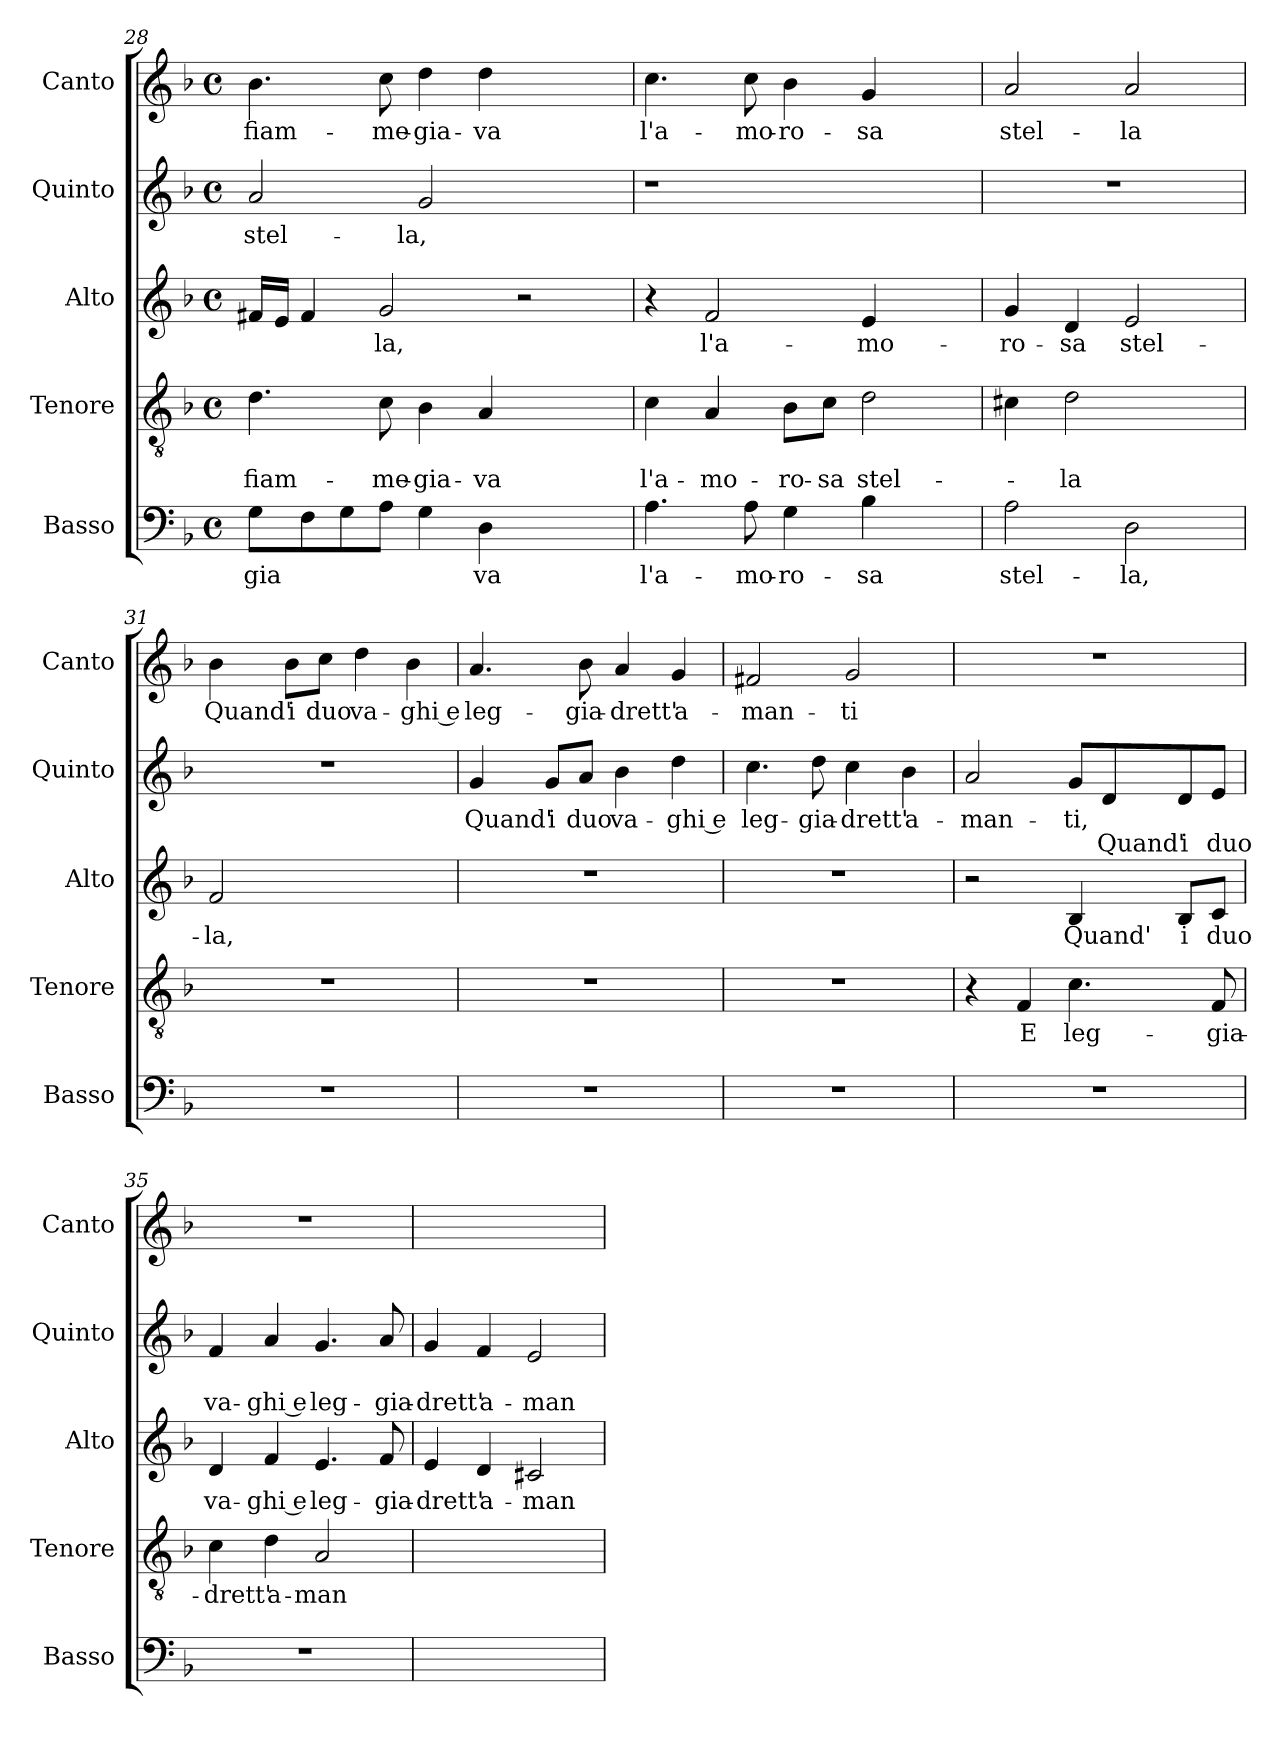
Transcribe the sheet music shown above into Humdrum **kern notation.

**kern	**text	**kern	**text	**text	**kern	**text	**kern	**text	**text	**kern	**text
*part5	*part5	*part4	*part4	*part4	*part3	*part3	*part2	*part2	*part2	*part1	*part1
*staff5	*staff5	*staff4	*staff4	*staff4	*staff3	*staff3	*staff2	*staff2	*staff2	*staff1	*staff1
*I"Basso	*	*I"Tenore	*	*	*I"Alto	*	*I"Quinto	*	*	*I"Canto	*
*I'Basso	*	*I'Tenore	*	*	*I'Alto	*	*I'Quinto	*	*	*I'Canto	*
*clefF4	*	*clefGv2	*	*	*clefG2	*	*clefG2	*	*	*clefG2	*
*k[b-]	*	*k[b-]	*	*	*k[b-]	*	*k[b-]	*	*	*k[b-]	*
*F:	*	*F:	*	*	*F:	*	*F:	*	*	*F:	*
*M4/4	*	*M4/4	*	*	*M4/4	*	*M4/4	*	*	*M4/4	*
*met(c)	*	*met(c)	*	*	*met(c)	*	*met(c)	*	*	*met(c)	*
=28	=28	=28	=28	=28	=28	=28	=28	=28	=28	=28	=28
!	!LO:LY:b	!	!	!LO:LY:b	!	!	!	!LO:LY:b	!	!	!LO:LY:b
8G\L	-gia	4.d\	.	fiam-	16f#X/LL	.	2a/	stel-	.	4.b-\	fiam-
.	.	.	.	.	16e/JJ	.	.	.	.	.	.
8F\	.	.	.	.	4f#i/	.	.	.	.	.	.
8G\	.	.	.	.	.	.	.	.	.	.	.
!	!	!	!	!LO:LY:b	!	!LO:LY:b	!	!	!	!	!LO:LY:b
8A\J	.	8c\	.	-me-	2g/	-la,	.	.	.	8cc\	-me-
!	!	!	!	!LO:LY:b	!	!	!	!LO:LY:b	!	!	!LO:LY:b
4G\	.	4B-\	.	-gia-	.	.	2g/	-la,	.	4dd\	-gia-
!	!LO:LY:b	!	!	!LO:LY:b	!	!	!	!	!	!	!LO:LY:b
4D\	va	4A/	.	-va	.	.	.	.	.	4dd\	-va
.	.	.	.	.	2r	.	.	.	.	.	.
4.ryy	.	4.ryy	.	.	.	.	4.ryy	.	.	4.ryy	.
=29	=29	=29	=29	=29	=29	=29	=29	=29	=29	=29	=29
!	!LO:LY:b	!	!	!LO:LY:b	!	!	!	!	!	!	!LO:LY:b
4.A\	l'a-	4c\	.	l'a-	4r	.	1r	.	.	4.cc\	l'a-
!	!	!	!	!LO:LY:b	!	!LO:LY:b	!	!	!	!	!
.	.	4A/	.	-mo-	2f/	l'a-	.	.	.	.	.
!	!LO:LY:b	!	!	!	!	!	!	!	!	!	!LO:LY:b
8A\	-mo-	.	.	.	.	.	.	.	.	8cc\	-mo-
!	!LO:LY:b	!	!	!LO:LY:b	!	!	!	!	!	!	!LO:LY:b
4G\	-ro-	8B-\L	.	-ro-	.	.	.	.	.	4b-\	-ro-
!	!	!	!	!LO:LY:b	!	!	!	!	!	!	!
.	.	8c\J	.	-sa	.	.	.	.	.	.	.
!	!LO:LY:b	!	!	!LO:LY:b	!	!LO:LY:b	!	!	!	!	!LO:LY:b
4B-\	-sa	2d\	.	stel-	4e/	-mo-	.	.	.	4g/	-sa
4ryy	.	.	.	.	4ryy	.	4ryy	.	.	4ryy	.
=30	=30	=30	=30	=30	=30	=30	=30	=30	=30	=30	=30
!	!LO:LY:b	!	!	!	!	!LO:LY:b	!	!	!	!	!LO:LY:b
2A\	stel-	4c#X\	.	.	4g/	-ro-	1r	.	.	2a/	stel-
!	!	!	!	!LO:LY:b	!	!LO:LY:b	!	!	!	!	!
.	.	2d\	.	-la	4d/	-sa	.	.	.	.	.
!	!LO:LY:b	!	!	!	!	!LO:LY:b	!	!	!	!	!LO:LY:b
2D\	-la,	.	.	.	2e/	stel-	.	.	.	2a/	-la
.	.	4ryy	.	.	.	.	.	.	.	.	.
!!LO:LB:g=z
=31	=31	=31	=31	=31	=31	=31	=31	=31	=31	=31	=31
!	!	!	!	!	!	!LO:LY:b	!	!	!	!	!LO:LY:b
1r	.	1r	.	.	2f/	-la,	1r	.	.	4b-\	Quand'
!	!	!	!	!	!	!	!	!	!	!	!LO:LY:b
.	.	.	.	.	.	.	.	.	.	8b-\L	i
!	!	!	!	!	!	!	!	!	!	!	!LO:LY:b
.	.	.	.	.	.	.	.	.	.	8cc\J	duo
!	!	!	!	!	!	!	!	!	!	!	!LO:LY:b
.	.	.	.	.	2ryy	.	.	.	.	4dd\	va-
!	!	!	!	!	!	!	!	!	!	!	!LO:LY:b
.	.	.	.	.	.	.	.	.	.	4b-\	-ghi e
!!LO:PB:g=z
=32	=32	=32	=32	=32	=32	=32	=32	=32	=32	=32	=32
!	!	!	!	!	!	!	!	!LO:LY:b	!	!	!LO:LY:b
1r	.	1r	.	.	1r	.	4g/	Quand'	.	4.a/	leg-
!	!	!	!	!	!	!	!	!LO:LY:b	!	!	!
.	.	.	.	.	.	.	8g/L	i	.	.	.
!	!	!	!	!	!	!	!	!LO:LY:b	!	!	!LO:LY:b
.	.	.	.	.	.	.	8a/J	duo	.	8b-\	-gia-
!	!	!	!	!	!	!	!	!LO:LY:b	!	!	!LO:LY:b
.	.	.	.	.	.	.	4b-\	va-	.	4a/	-drett'
!	!	!	!	!	!	!	!	!LO:LY:b	!	!	!LO:LY:b
.	.	.	.	.	.	.	4dd\	-ghi e	.	4g/	a-
=33	=33	=33	=33	=33	=33	=33	=33	=33	=33	=33	=33
!	!	!	!	!	!	!	!	!LO:LY:b	!	!	!LO:LY:b
1r	.	1r	.	.	1r	.	4.cc\	leg-	.	2f#X/	-man-
!	!	!	!	!	!	!	!	!LO:LY:b	!	!	!
.	.	.	.	.	.	.	8dd\	-gia-	.	.	.
!	!	!	!	!	!	!	!	!LO:LY:b	!	!	!LO:LY:b
.	.	.	.	.	.	.	4cc\	-drett'	.	2g/	-ti
!	!	!	!	!	!	!	!	!LO:LY:b	!	!	!
.	.	.	.	.	.	.	4b-\	a-	.	.	.
=34	=34	=34	=34	=34	=34	=34	=34	=34	=34	=34	=34
!	!	!	!	!	!	!	!	!LO:LY:b	!	!	!
1r	.	4r	.	.	2r	.	2a/	-man-	.	1r	.
!	!	!	!LO:LY:b	!	!	!	!	!	!	!	!
.	.	4F/	E	.	.	.	.	.	.	.	.
!	!	!	!LO:LY:b	!	!	!LO:LY:b	!	!LO:LY:b	!	!	!
.	.	4.c\	leg-	.	4B-/	Quand'	8g/L	-ti,	.	.	.
!	!	!	!	!	!	!	!	!	!LO:LY:b	!	!
.	.	.	.	.	.	.	8d/	.	Quand'	.	.
!	!	!	!	!	!	!LO:LY:b	!	!	!LO:LY:b	!	!
.	.	.	.	.	8B-/L	i	8d/	.	i	.	.
!	!	!	!LO:LY:b	!	!	!LO:LY:b	!	!	!LO:LY:b	!	!
.	.	8F/	-gia-	.	8c/J	duo	8e/J	.	duo	.	.
=35	=35	=35	=35	=35	=35	=35	=35	=35	=35	=35	=35
!	!	!	!LO:LY:b	!	!	!LO:LY:b	!	!	!LO:LY:b	!	!
1r	.	4c\	-drett'	.	4d/	va-	4f/	.	va-	1r	.
!	!	!	!LO:LY:b	!	!	!LO:LY:b	!	!	!LO:LY:b	!	!
.	.	4d\	a-	.	4f/	-ghi e	4a/	.	-ghi e	.	.
!	!	!	!LO:LY:b	!	!	!LO:LY:b	!	!	!LO:LY:b	!	!
.	.	2A/	-man-	.	4.e/	leg-	4.g/	.	leg-	.	.
!	!	!	!	!	!	!LO:LY:b	!	!	!LO:LY:b	!	!
.	.	.	.	.	8f/	-gia-	8a/	.	-gia-	.	.
=36	=36	=36	=36	=36	=36	=36	=36	=36	=36	=36	=36
!	!	!	!	!	!	!LO:LY:b	!	!	!LO:LY:b	!	!
1ryy	.	1ryy	.	.	4e/	-drett'	4g/	.	-drett'	1ryy	.
!	!	!	!	!	!	!LO:LY:b	!	!	!LO:LY:b	!	!
.	.	.	.	.	4d/	a-	4f/	.	a-	.	.
!	!	!	!	!	!	!LO:LY:b	!	!	!LO:LY:b	!	!
.	.	.	.	.	2c#X/	-man-	2e/	.	-man-	.	.
=	=	=	=	=	=	=	=	=	=	=	=
*-	*-	*-	*-	*-	*-	*-	*-	*-	*-	*-	*-
